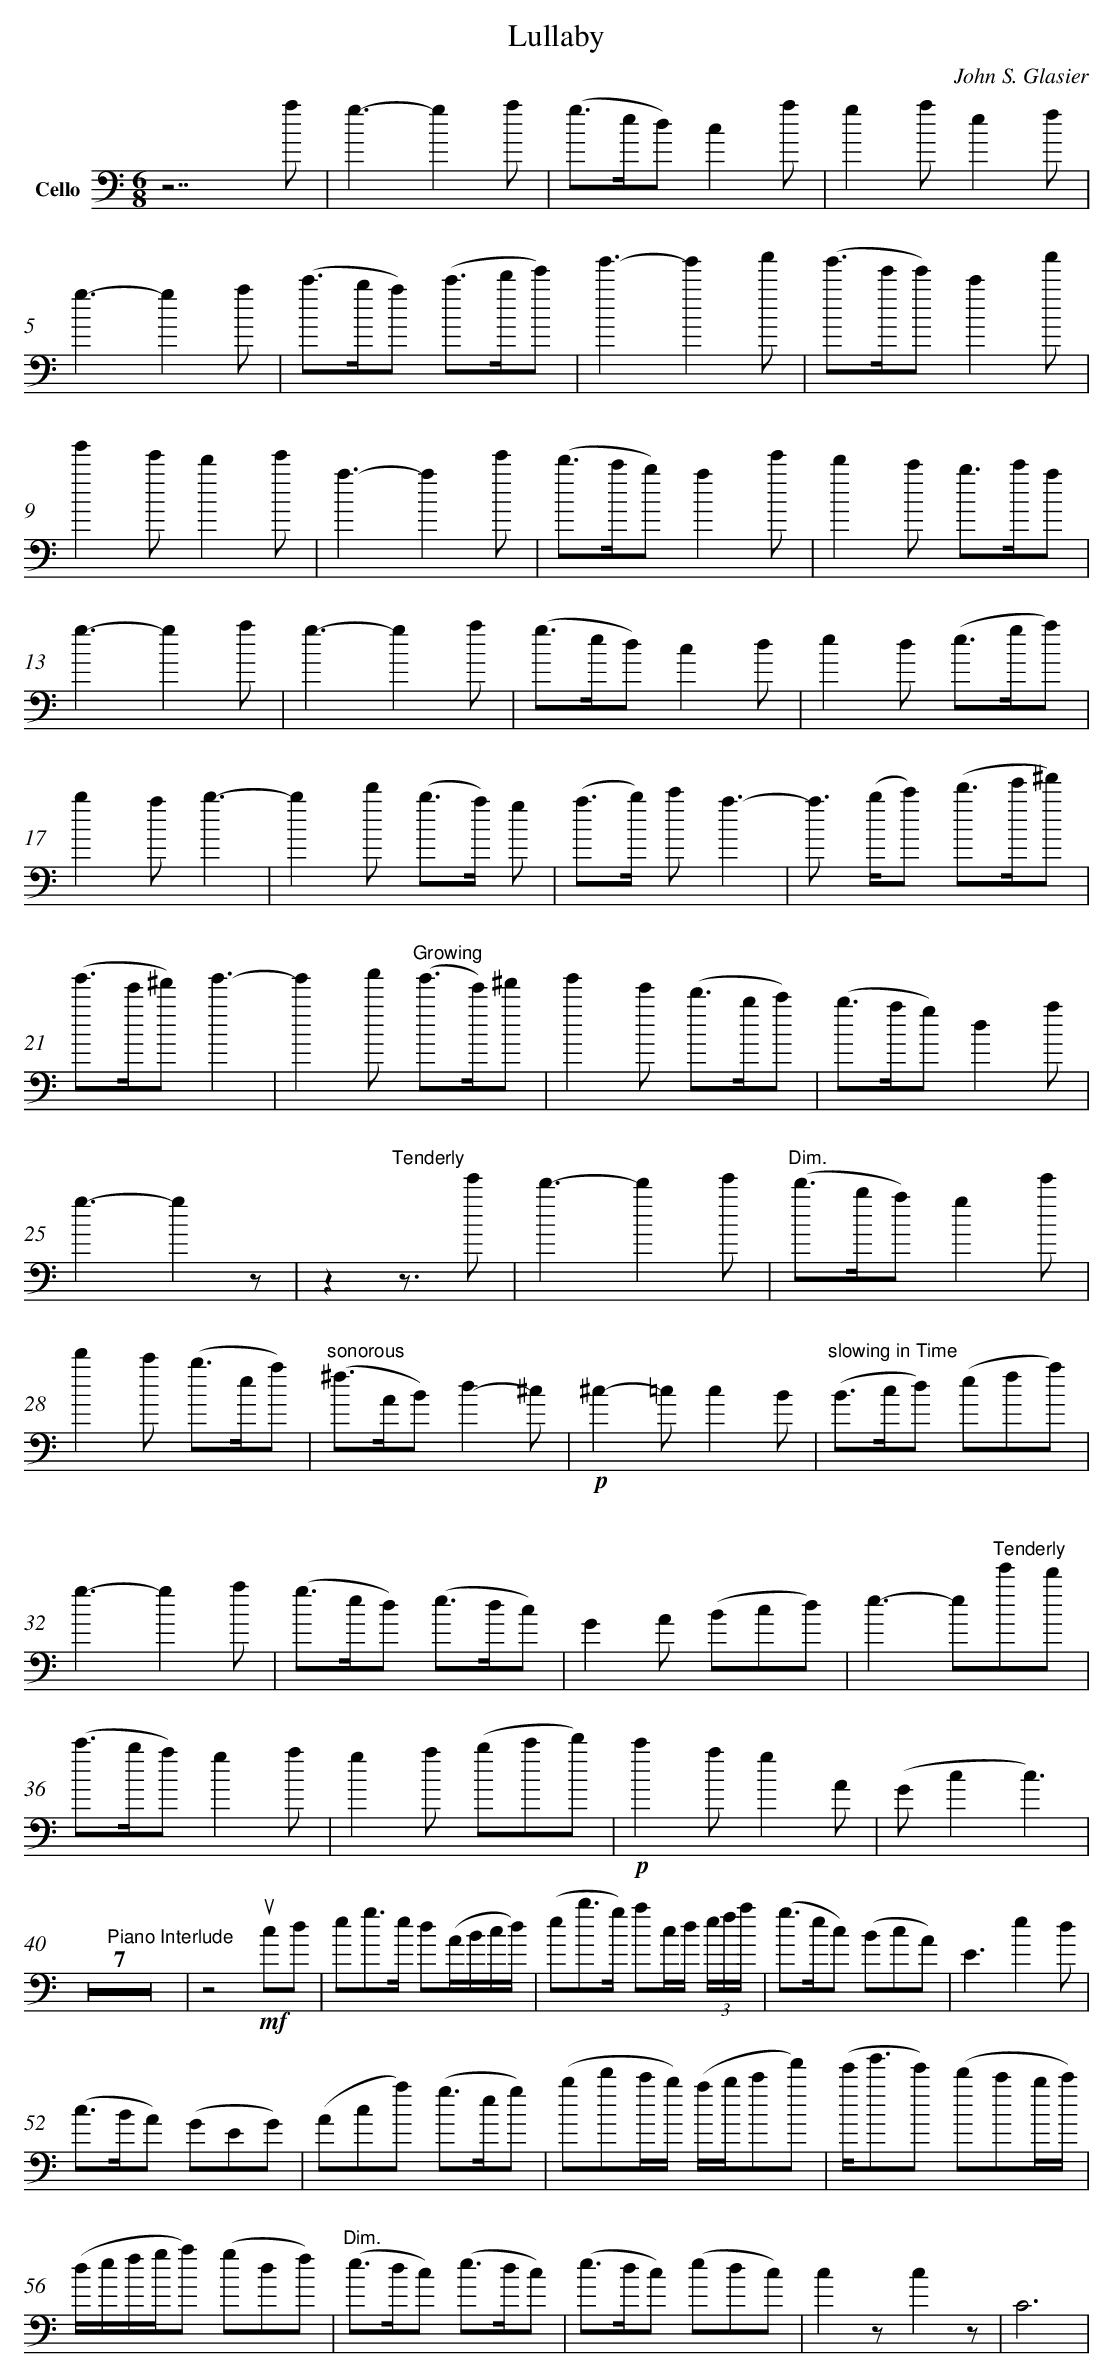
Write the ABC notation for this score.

X:1
T:Lullaby
C:John S. Glasier
M:6/8
K:C
L:1/16
V:1 clef=bass name="Cello"
z14 a2 | g6-g4 a2| (g3ed2) c4-a2 | g4-a2 e4-f2|
g6-g4 a2|(c'3ba2) (c'3d'e'2) | g'6-g'4 a'2 | (g'3e'e'2) c'4-a'2 |
 g'4-e'2 d'4-e'2 |a6-a4 e'2 | (d'3c'b2) a4-e'2 | d'4-c'2 b3c'a2 |
 g6-g4 a2 | g6-g4 a2 |(g3ed2) c4-d2 | e4-d2 (e3ga2) |
 b4 a2 b6- | b4 d'2 (b3a) g2 | (a3b) c'2 a6- |a3 (bc'2) (d'3e'^f'2) |
 (g'3e'^f'2) g'6- | g'4 a'2 "Growing"(g'3e')^f'2 | g'4-e'2 (d'3bc'2) | (b3ag2) d4-a2 |
g6-g4 z2 | z4 "Tenderly"z3 e'2 | d'6-d'4 e'2 |"Dim."(d'3ba2) g4-e'2 |
 d'4-c'2 (b3ea2) |"sonorous"(^f3AB2) d4-^c2 | !p!^c4-=c2 c4-B2 | "slowing in Time"(B3cd2) (e2f2a2) |
g6-g4 a2 |(g3ed2) (e3dc2) | G4-A2 (B2c2d2) | e6-e2"Tenderly"e'2d'2 |
(c'3ba2) g4-a2 |g4-a2 (b2c'2d'2) | !p!c'4-a2 g4-A2 | (G2c4c6) |
"Piano Interlude"Z7| z8 !mf! uc2-d2 | e2g3e d2(ABcd) | (e2b3g) a2cd (3efa | (g3ec2) (B2c2A2) | E6 e4-d2 |
(c3BA2) (G2E2G2) | (A2c2a2) (g3eg2) | (b2d'2c'b) (abc'2f'2) | (e'g'3e'2) (d'2c'2bc') |
(defga2) (g2d2f2) | "Dim."(e3dc2) (e3dc2) | (e3dc2) (e2d2c2) |c4 z2 c4 z2 | C12 |
